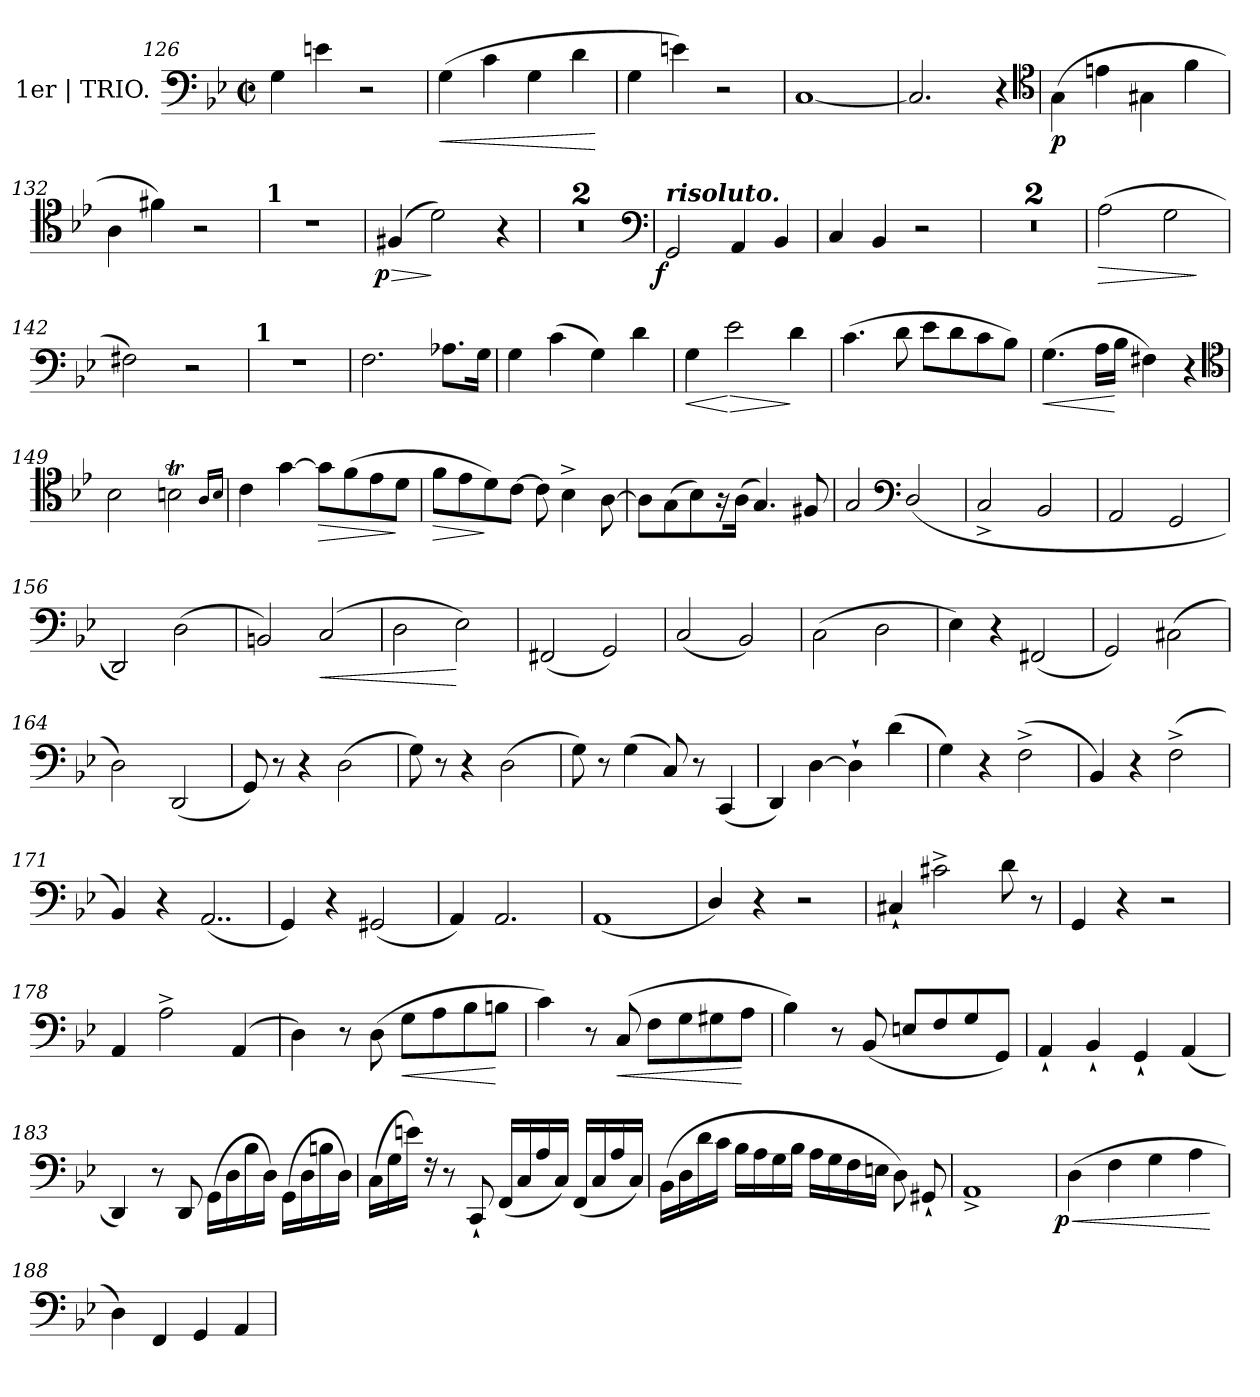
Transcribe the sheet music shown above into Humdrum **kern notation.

**kern	**dynam
*part1	*part1
*staff1	*staff1
*I"1er | TRIO.	*
*clefF4	*
*k[b-e-]	*
*g:	*
*M2/2	*
*met(c|)	*
=126	=126
4G	.
4en	.
2r	.
=127	=127
!	!LO:HP:b
(>4G	<
4c	.
4G	.
4d	.
.	[
=128	=128
4G	.
4en)	.
2r	.
=129	=129
[1C	.
=130	=130
2.C]	.
4r	.
*clefC4	*
=131	=131
(>4G\	p
4en	.
4G#X\	.
4f	.
=132	=132
4A	.
4f#X)	.
2r	.
=133	=133
!LO:TX:a:B:t=1	!
1r	.
=134	=134
!	!LO:HP:b
!	!LO:DY:n=1:rj
(>4F#X	> p
2d)	]
4r	.
=135	=135
1rc	.
*clefF4	*
=136	=136
1rc	.
=137	=137
!LO:TX:a:Bi:t=risoluto.	!
!	!LO:DY:rj
2GG	f
4AA	.
4BB-	.
=138	=138
4C	.
4BB-	.
2r	.
=139	=139
1rF	.
=140	=140
1rF	.
=141	=141
!	!LO:HP:b
(2A	>
2G	.
.	]
=142	=142
2F#X)	.
2r	.
=143	=143
!LO:TX:a:B:t=1	!
1r	.
=144	=144
2.F	.
8.A-XL	.
16GJk	.
=145	=145
4G	.
(4c	.
4G)	.
4d	.
=146	=146
!	!LO:HP:b
4G	<
!	!LO:HP:n=1:b
2e-	[ >
4d	]
=147	=147
(>4.c	.
8d	.
8e-L	.
8d	.
8c	.
8B-J)	.
=148	=148
!	!LO:HP:b
(>4.G	<
16ALL	.
16B-JJ	[
4F#X)	.
4r	.
*clefC4	*
=149	=149
2B-	.
2Bnt	.
16qqA/LL	.
16qqB/JJ	.
=150	=150
4c	.
[4g	.
!	!LO:HP:b
8gL]	>
(8f	.
8e-	.
8dJ	]
=151	=151
!	!LO:HP:b
8fL	>
8e-	.
8d)	]
[8cJ	.
8c]	.
4B-^<	.
[8A	.
=152	=152
8AL]	.
(>8G	.
8B-)	.
16r	.
(>16AJk	.
4.G)	.
8F#X	.
=153	=153
2G	.
*clefF4	*
(2D/	.
=154	=154
2C^<	.
2BB-	.
=155	=155
2AA	.
2GG	.
=156	=156
2DD)	.
(>2D	.
=157	=157
2BBn)	.
!	!LO:HP:b
(>2C	<
=158	=158
2D	.
2E-)	[
=159	=159
(<2FF#X	.
2GG)	.
=160	=160
(<2C	.
2BB-)	.
=161	=161
(>2C\	.
2D	.
=162	=162
4E-)	.
4r	.
(<2FF#X	.
=163	=163
2GG)	.
(>2C#X\	.
=164	=164
2D)	.
(<2DD	.
=165	=165
8GG)	.
8r	.
4r	.
(>2D	.
=166	=166
8G)	.
8r	.
4r	.
(>2D	.
=167	=167
8G)	.
8r	.
(>4G	.
8C)	.
8r	.
(<4CC	.
=168	=168
4DD)	.
[4D	.
4D`>]	.
(4d	.
=169	=169
4G)	.
4r	.
(>2F^<	.
=170	=170
4BB-)	.
4r	.
(>2F^<	.
=171	=171
4BB-)	.
4r	.
!LO:N:vis=2..	!
(<2AA	.
=172	=172
4GG)	.
4r	.
(<2GG#X	.
=173	=173
4AA)	.
2.AA	.
=174	=174
(<1AA	.
=175	=175
4D/)	.
4r	.
2r	.
=176	=176
4C#X`<	.
2c#X^<	.
8d	.
8r	.
=177	=177
4GG	.
4r	.
2r	.
=178	=178
4AA	.
2A^<	.
(<4AA	.
=179	=179
4D)	.
8r	.
(>8D	.
!	!LO:HP:b
8GL	<
8A	.
8B-	.
8BnJ	[
=180	=180
4c)	.
8r	.
!	!LO:HP:b
(>8C	<
8FL	.
8G	.
8G#X	.
8AJ	[
=181	=181
4B-)	.
8r	.
(>8BB-	.
8EnL	.
8F	.
8G	.
8GGJ)	.
=182	=182
4AA`<	.
4BB-`<	.
4GG`<	.
(<4AA	.
=183	=183
4DD)	.
8r	.
8DD	.
(>16GGLL	.
16D	.
16B-	.
16DJJ)	.
(>16GGLL	.
16D	.
16Bn	.
16DJJ)	.
=184	=184
(16CLL	.
16G	.
16enJJ)	.
16rF	.
8r	.
8CC`<	.
(<16FFLL	.
16C	.
16A	.
16CJJ)	.
(<16FFLL	.
16C	.
16A	.
16CJJ)	.
=185	=185
(16BB-LL	.
16D	.
16d	.
16cJJ	.
16B-LL	.
16A	.
16G	.
16B-JJ	.
16ALL	.
16G	.
16F	.
16EnJJ	.
8D)	.
8GG#X`<	.
=186	=186
1AA^<	.
=187	=187
!	!LO:HP:b
!	!LO:DY:n=1:rj
(>4D	< p
4F	.
4G	.
4A	.
.	[
=188	=188
4D)	.
4FF	.
4GG	.
4AA	.
=	=
*-	*-
